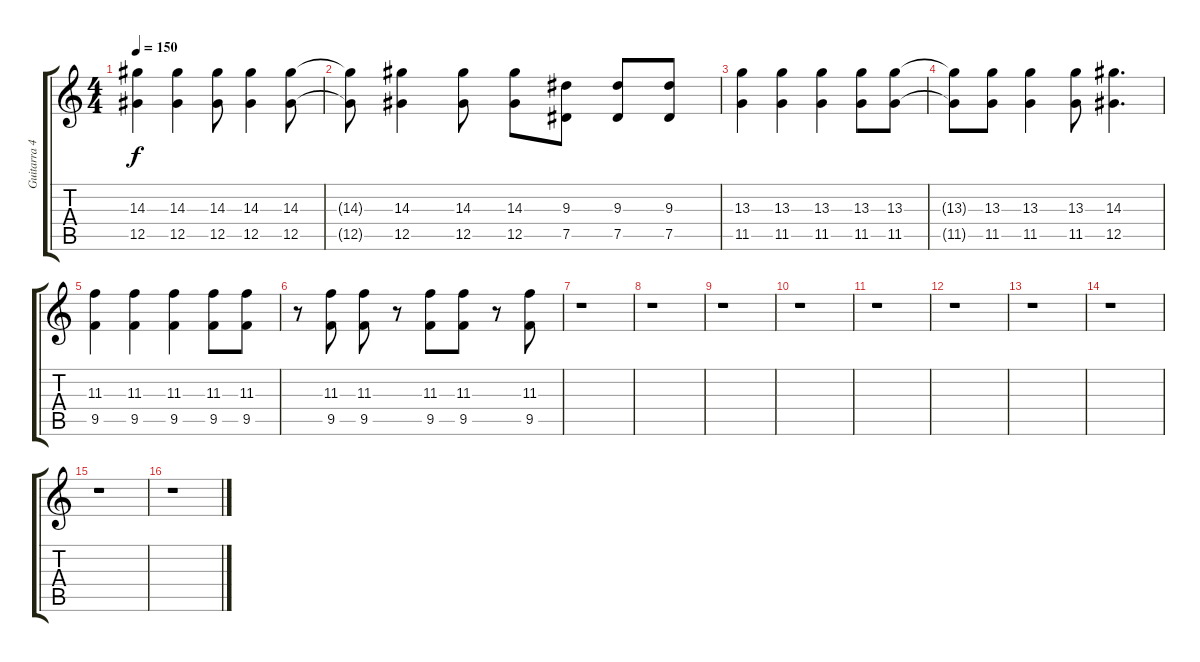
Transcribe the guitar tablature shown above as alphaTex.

\track ("Guitarra 4" "Guitarra 4") {instrument distortionguitar}
\staff {score tabs}
\tuning (Eb4 Bb3 Gb3 Db3 Ab2 Eb2) {hide}
\ts (4 4)
\tempo 150
\clef g2
\ks c
(14.3 12.5).4{dy f} (14.3 12.5).4 (14.3 12.5).8 (14.3 12.5).4 (14.3 12.5).8 |
(14.3{t} 12.5{t}).8 (14.3 12.5).4 (14.3 12.5).8 (14.3 12.5).8 (9.3 7.5).8 (9.3 7.5).8 (9.3 7.5).8 |
(13.3 11.5).4 (13.3 11.5).4 (13.3 11.5).4 (13.3 11.5).8 (13.3 11.5).8 |
(13.3{t} 11.5{t}).8 (13.3 11.5).8 (13.3 11.5).4 (13.3 11.5).8 (14.3 12.5).4{d} |
(11.3 9.5).4 (11.3 9.5).4 (11.3 9.5).4 (11.3 9.5).8 (11.3 9.5).8 |
r.8 (11.3 9.5).8 (11.3 9.5).8 r.8 (11.3 9.5).8 (11.3 9.5).8 r.8 (11.3 9.5).8 |
r.1 |
r.1 |
r.1 |
r.1 |
r.1 |
r.1 |
r.1 |
r.1 |
r.1 |
r.1
